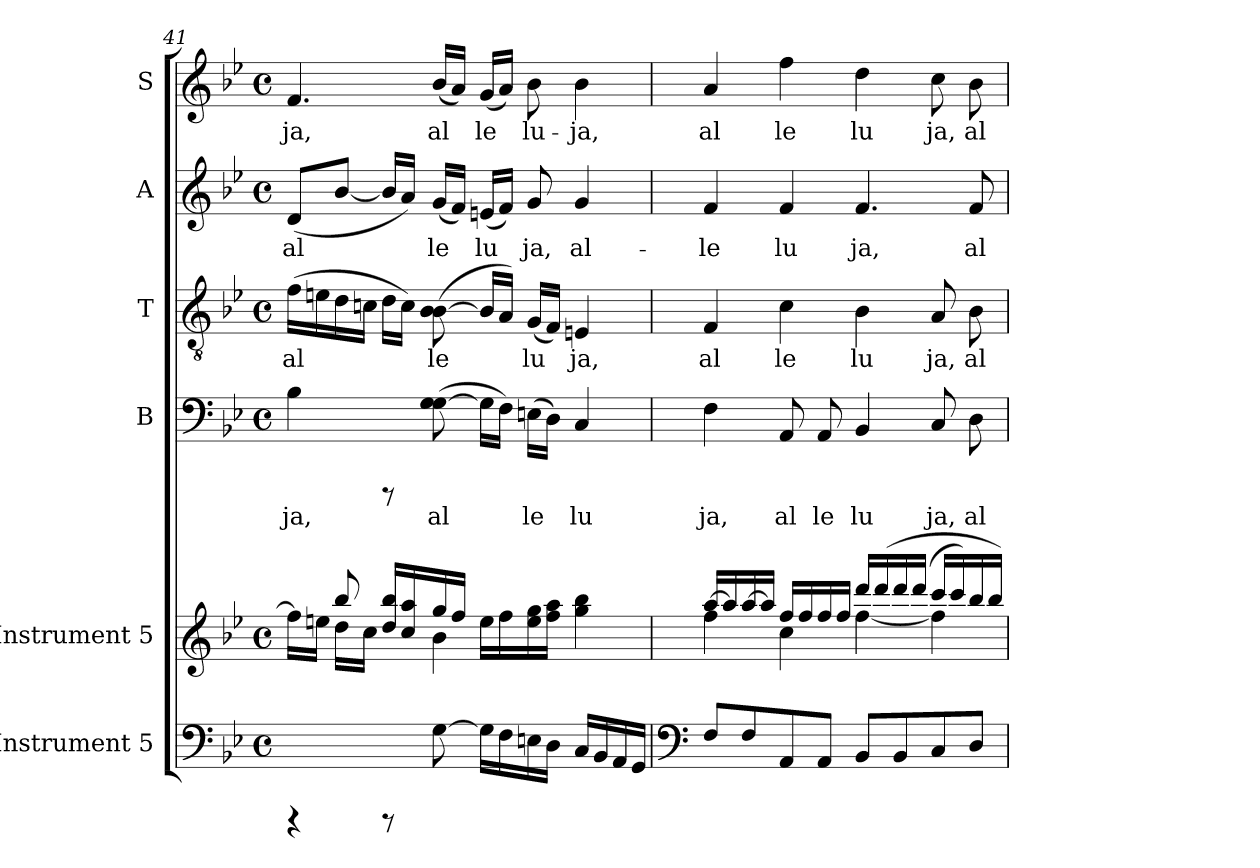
**kern	**kern	**kern	**text	**kern	**text	**kern	**text	**kern	**text
*part6	*part5	*part4	*part4	*part3	*part3	*part2	*part2	*part1	*part1
*staff6	*staff5	*staff4	*staff4	*staff3	*staff3	*staff2	*staff2	*staff1	*staff1
*I"Instrument 5	*I"Instrument 5	*I"B	*	*I"T	*	*I"A	*	*I"S	*
*	*	*I'B	*	*I'T	*	*I'A	*	*I'S	*
*clefF4	*clefG2	*clefF4	*	*clefGv2	*	*clefG2	*	*clefG2	*
*k[b-e-]	*k[b-e-]	*k[b-e-]	*	*k[b-e-]	*	*k[b-e-]	*	*k[b-e-]	*
*B-:	*B-:	*B-:	*	*B-:	*	*B-:	*	*B-:	*
*M4/4	*M4/4	*M4/4	*	*M4/4	*	*M4/4	*	*M4/4	*
*met(c)	*met(c)	*met(c)	*	*met(c)	*	*met(c)	*	*met(c)	*
=41	=41	=41	=41	=41	=41	=41	=41	=41	=41
*	*^	*	*	*	*	*	*	*	*
!	!	!	!	!LO:LY:b:cj	!	!LO:LY:b:cj	!	!LO:LY:b:cj	!	!LO:LY:b:cj
4rCCC	16ff\L]	8ryy	4B-\	ja,	(>16f\L	al	(<8d/L	al-	4.f/	-ja,
!	!	!	!	!	!	!LO:LY:b:cj	!	!	!	!
.	16een\J	.	.	.	16en\	.	.	.	.	.
!	!	!	!	!	!	!LO:LY:b:cj	!	!LO:LY:b:cj	!	!
.	16dd\L	8bb-/	.	.	16d\	.	[<8b-/J	--	.	.
!	!	!	!	!	!	!LO:LY:b:cj	!	!	!	!
.	16cc\J	.	.	.	16cn\J	.	.	.	.	.
!	!	!	!	!	!	!LO:LY:b:cj	!	!LO:LY:b:cj	!	!
8rCCC	16bb-/ 16dd/L	8ryy	8rCCC	.	16d\L	.	16b-/L]	--	.	.
!	!	!	!	!	!	!LO:LY:b:cj	!	!LO:LY:b:cj	!	!
.	16cc/ 16aa/	.	.	.	16c\J)	.	16a/J)	--	.	.
!	!	!	!	!LO:LY:b:cj	!	!LO:LY:b:cj	!	!LO:LY:b:cj	!	!LO:LY:b:cj
[>8G\	16gg/	4b-\	(>8G\ [>8G\	al	(>8B-\ [<8B-\	le	(<16g/L	-le-	(<16b-/L	al-
!	!	!	!	!	!	!	!	!LO:LY:b:cj	!	!LO:LY:b:cj
.	16ff/J	.	.	.	.	.	16f/J)	--	16a/J)	--
!	!	!	!	!LO:LY:b:cj	!	!LO:LY:b:cj	!	!LO:LY:b:cj	!	!LO:LY:b:cj
16G\L]	16ee\L	.	16G\L]	.	16B-/L]	.	(<16en/L	-lu-	(<16g/L	-le-
!	!	!	!	!LO:LY:b:cj	!	!LO:LY:b:cj	!	!LO:LY:b:cj	!	!LO:LY:b:cj
16F\	16ff\	.	16F\J)	.	16A/J)	.	16f/J)	--	16a/J)	--
!	!	!	!	!LO:LY:b:cj	!	!LO:LY:b:cj	!	!LO:LY:b:cj	!	!LO:LY:b:cj
16En\	16gg\ 16ee\	4.ryy	(>16En\L	le	(<16G/L	lu	8g/	-ja,	8b-\	-lu-
!	!	!	!	!LO:LY:b:cj	!	!LO:LY:b:cj	!	!	!	!
16D\J	16aa\ 16ff\J	.	16D\J)	.	16F/J)	.	.	.	.	.
!	!	!	!	!LO:LY:b:cj	!	!LO:LY:b:cj	!	!LO:LY:b:cj	!	!LO:LY:b:cj
16C/L	4bb-\ 4gg\	.	4C/	lu	4En/	ja,	4g/	al-	4b-\	-ja,
16BB-/	.	.	.	.	.	.	.	.	.	.
16AA/	.	.	.	.	.	.	.	.	.	.
16GG/J	.	.	.	.	.	.	.	.	.	.
!!LO:LB:g=z
=42	=42	=42	=42	=42	=42	=42	=42	=42	=42	=42
*clefF4	*	*	*	*	*	*	*	*	*	*
!	!	!	!	!LO:LY:b:cj	!	!LO:LY:b:cj	!	!LO:LY:b:cj	!	!LO:LY:b:cj
8F/L	[<16aa/L	4ff\	4F\	ja,	4F/	al	4f/	-le	4a/	al
.	16aa/]	.	.	.	.	.	.	.	.	.
8F/	[<16aa/	.	.	.	.	.	.	.	.	.
.	16aa/J]	.	.	.	.	.	.	.	.	.
!	!	!	!	!LO:LY:b:cj	!	!LO:LY:b:cj	!	!LO:LY:b:cj	!	!LO:LY:b:cj
8AA/	16ff/L	4cc\	8AA/	al	4c\	le	4f/	lu	4ff\	le
.	16ff/	.	.	.	.	.	.	.	.	.
!	!	!	!	!LO:LY:b:cj	!	!	!	!	!	!
8AA/J	16ff/	.	8AA/	le	.	.	.	.	.	.
.	16ff/J	.	.	.	.	.	.	.	.	.
!	!	!	!	!LO:LY:b:cj	!	!LO:LY:b:cj	!	!LO:LY:b:cj	!	!LO:LY:b:cj
8BB-/L	16ddd/L	[>4ff\	4BB-/	lu	4B-\	lu	4.f/	ja,	4dd\	lu
.	(<16ddd/	.	.	.	.	.	.	.	.	.
8BB-/	16ddd/	.	.	.	.	.	.	.	.	.
.	(<16ddd/J	.	.	.	.	.	.	.	.	.
!	!	!	!	!LO:LY:b:cj	!	!LO:LY:b:cj	!	!	!	!LO:LY:b:cj
8C/	16ccc/L	4ff\]	8C/	ja,	8A/	ja,	.	.	8cc\	ja,
.	16ccc/)	.	.	.	.	.	.	.	.	.
!	!	!	!	!LO:LY:b:cj	!	!LO:LY:b:cj	!	!LO:LY:b:cj	!	!LO:LY:b:cj
8D/J	16bb-/	.	8D\	al	8B-\	al	8f/	al	8b-\	al
.	16bb-/J)	.	.	.	.	.	.	.	.	.
*	*v	*v	*	*	*	*	*	*	*	*
=	=	=	=	=	=	=	=	=	=
*-	*-	*-	*-	*-	*-	*-	*-	*-	*-
